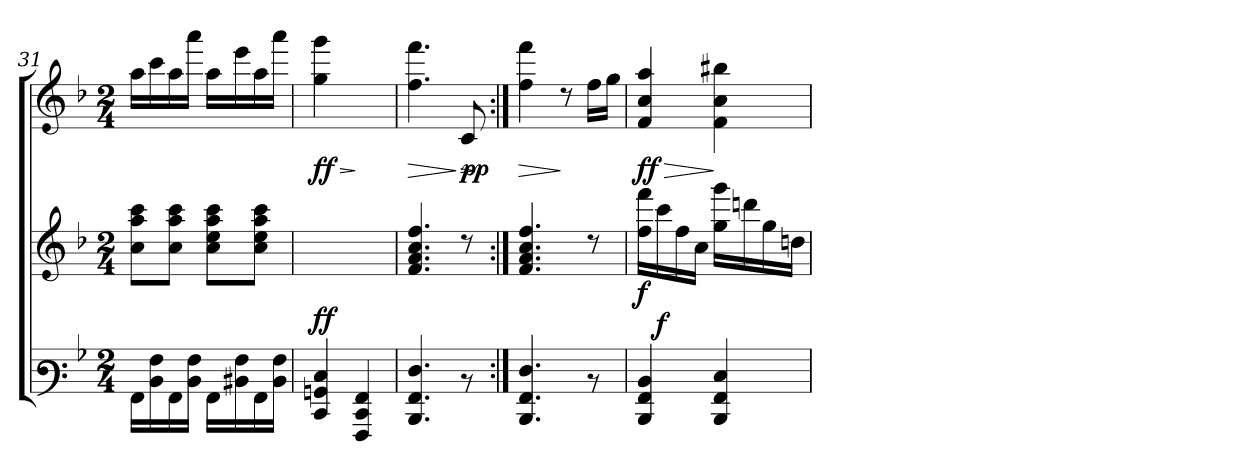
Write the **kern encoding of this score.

**kern	**kern	**dynam	**kern	**dynam
*part2	*part2	*part2	*part1	*part1
*staff3	*staff2	*staff2/3	*staff1	*staff1
!!LO:LB:g=z
*clefF3	*clefG3	*	*clefG3	*
*k[b-]	*k[b-]	*	*k[b-]	*
*M2/4	*M2/4	*	*M2/4	*
=31	=31	=31	=31	=31
16AA\LL	8a\ 8ff\ 8aa\L	.	16ff\LL	.
16D\ 16A\	.	.	16aa\	.
16AA\	8a\ 8ff\ 8aa\J	.	16ff\	.
16D\ 16A\JJ	.	.	16fff\JJ	.
16AA\LL	8a\ 8cc\ 8ff\ 8aa\L	.	16ff\LL	.
16D#X\ 16A\	.	.	16ccc\	.
16AA\	8a\ 8cc\ 8ff\ 8aa\J	.	16ff\	.
16D#\ 16A\JJ	.	.	16fff\JJ	.
=32	=32	=32	=32	=32
!	!	!LO:DY:a=2	!	!LO:HP:b
!	!	!LO:DY:n=1:a=2	!	!LO:DY:n=1:b
!	!	!	!	!LO:DY:n=2:b
4EE/ 4BBn/ 4E/	2ryy	f f	4ee\ 4eee\	> f f
4AAA/ 4EE/ 4AA/	.	.	4ryy	]
=33	=33	=33	=33	=33
!	!	!	!	!LO:HP:b
4.DD/ 4.AA/ 4.F/	4.d/ 4.f/ 4.a/ 4.dd/	.	(4.dd\ 4.ddd\	>
!	!	!	!	!LO:HP:n=1:b
!	!	!	!	!LO:DY:n=1:b
8rD	8rb	.	8A/	] > pp
.	.	.	.	]
=34:|!	=34:|!	=34:|!	=34:|!	=34:|!
!	!	!	!	!LO:HP:b
4.DD/ 4.AA/ 4.F/	4.d/ 4.f/ 4.a/ 4.dd/	.	(4dd\ 4ddd\	>
.	.	.	8rb	]
8rD	8rb	.	16dd\LL	.
.	.	.	16ee\JJ	.
=35	=35	=35	=35	=35
!	!	!	!	!LO:HP:b
!	!	!LO:DY:b	!	!LO:HP:n=1:b
!	!	!	!	!LO:DY:n=1:b
!	!	!	!	!LO:DY:n=2:b
4DD/ 4AA/ 4D/	16dd\ 16ddd\LL	f	4d/ 4a/ 4ff/	> > f f
!	!	!LO:DY:b	!	!
.	16aa\	f	.	.
.	16dd\	.	.	.
.	16a\JJ	.	.	.
4DD/ 4AA/ 4E/	16ee\ 16eee\LL	.	4d\ 4a\ 4gg#X\	]
.	16bbn\	.	.	.
.	16ee\	.	.	.
.	16bn\JJ	.	.	.
.	.	.	.	]
=	=	=	=	=
*-	*-	*-	*-	*-
